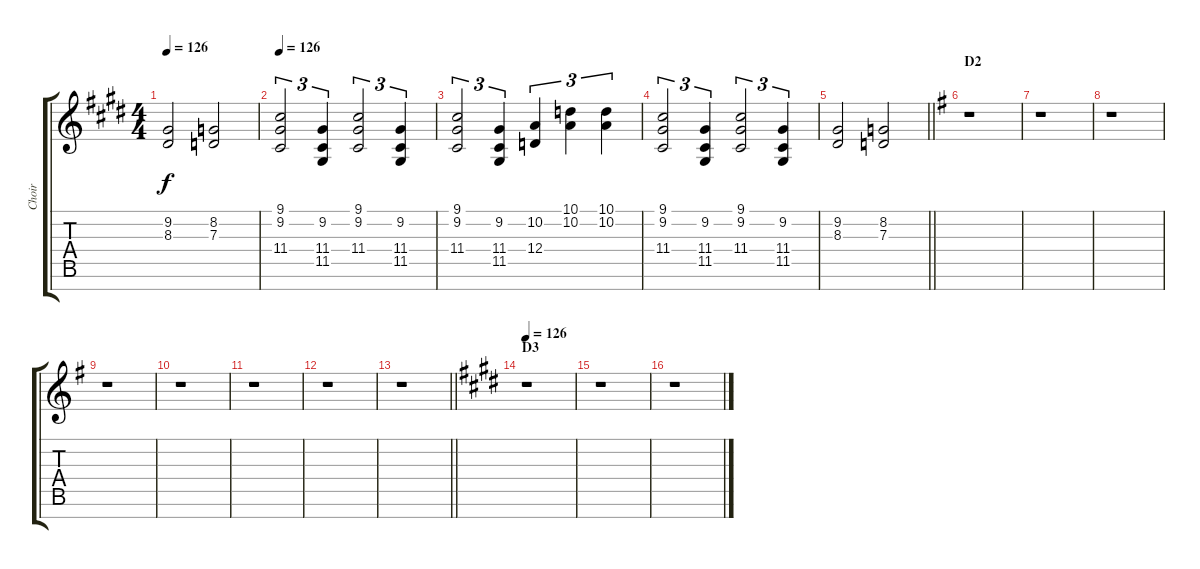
\track ("Choir" "Choir") {instrument choiraahs}
\staff {score tabs}
\tuning (E4 B3 G3 D3 A2 E2 B1) {hide}
\ts (4 4)
\tempo 126
\clef g2
\ks c#minor
(9.2 8.3).2{dy f} (8.2 7.3).2 |
\tempo 126
(9.1 9.2 11.4).2{tu (3 2)} (9.2 11.4 11.5).4{tu (3 2)} (9.1 9.2 11.4).2{tu (3 2)} (9.2 11.4 11.5).4{tu (3 2)} |
(9.1 9.2 11.4).2{tu (3 2)} (9.2 11.4 11.5).4{tu (3 2)} (10.2 12.4).4{tu (3 2)} (10.1 10.2).4{tu (3 2)} (10.1 10.2).4{tu (3 2)} |
(9.1 9.2 11.4).2{tu (3 2)} (9.2 11.4 11.5).4{tu (3 2)} (9.1 9.2 11.4).2{tu (3 2)} (9.2 11.4 11.5).4{tu (3 2)} |
\barLineRight lightlight
(9.2 8.3).2 (8.2 7.3).2 |
\section ("" "D2")
\ks eminor
r.1 |
r.1 |
r.1 |
r.1 |
r.1 |
r.1 |
r.1 |
\barLineRight lightlight
r.1 |
\section ("" "D3")
\tempo 126
\ks c#minor
r.1 |
r.1 |
r.1
